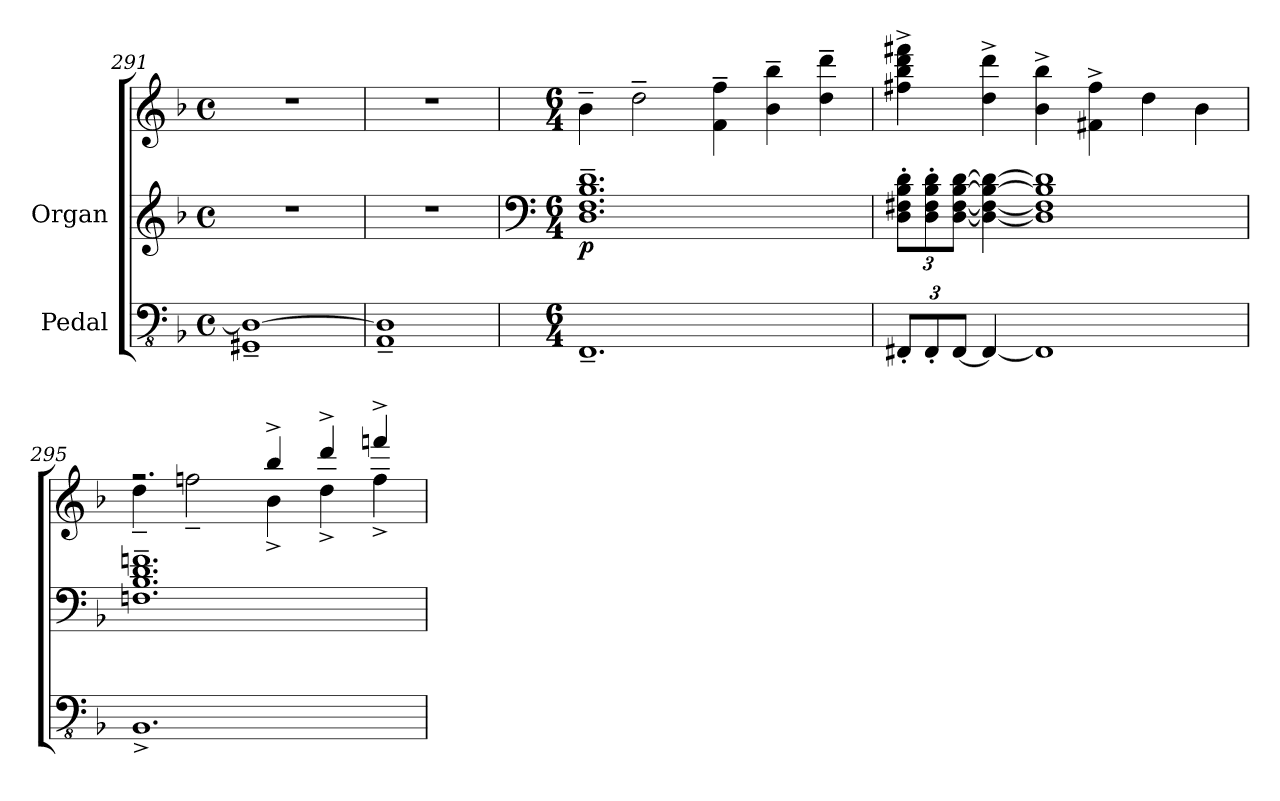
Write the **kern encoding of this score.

**kern	**kern	**kern	**dynam
*part2	*part1	*part1	*part1
*staff3	*staff2	*staff1	*staff1/2
*I"Pedal	*I"Organ	*	*
*clefFv4	*clefG2	*clefG2	*
*k[b-]	*k[b-]	*k[b-]	*
*M4/4	*M4/4	*M4/4	*
*met(c)	*met(c)	*met(c)	*
=291	=291	=291	=291
*^	*	*	*
1DD_	1GGG#X~	1r	1r	.
=292	=292	=292	=292	=292
1DD]	1AAA~	1r	1r	.
*v	*v	*	*	*
=293	=293	=293	=293
*	*clefF4	*	*
*M6/4	*M6/4	*M6/4	*
*^	*	*	*
!	!	!	!	!LO:DY:b=2
*v	*v	*	*	*
1.FFF~	1.D~ 1.F~ 1.B-~ 1.d~	4b-~\	p
.	.	2dd~\	.
.	.	4f\~ 4ff\~	.
.	.	4b-\~ 4bb-\~	.
.	.	4dd\~ 4ddd\~	.
=294	=294	=294	=294
*Xbrackettup	*Xbrackettup	*	*
12FFF#X'/L	12D\' 12F#X\' 12B-\' 12d\'L	4ff#X\^ 4bb-\^ 4ddd\^ 4fff#X\^	.
12FFF#'/	12D\' 12F#\' 12B-\' 12d\'	.	.
[12FFF#/J	[12D\ [12F#\ [12B-\ [12d\J	.	.
4FFF#/_	4D\_ 4F#\_ 4B-\_ 4d\_	4dd\^ 4ddd\^	.
1FFF#]	1D] 1F#] 1B-] 1d]	4b-\^ 4bb-\^	.
.	.	4f#X\^ 4ff#\^	.
.	.	4dd\	.
.	.	4b-\	.
=295	=295	=295	=295
*	*	*^	*
1.BBB-^	1.Fn~ 1.B-~ 1.d~ 1.fn~	2.rff	4dd~\	.
.	.	.	2ffn~\	.
.	.	4bb-^/	4b-^\	.
.	.	4ddd^/	4dd^\	.
.	.	4fffn^/	4ff^\	.
*	*	*v	*v	*
=	=	=	=
*-	*-	*-	*-
